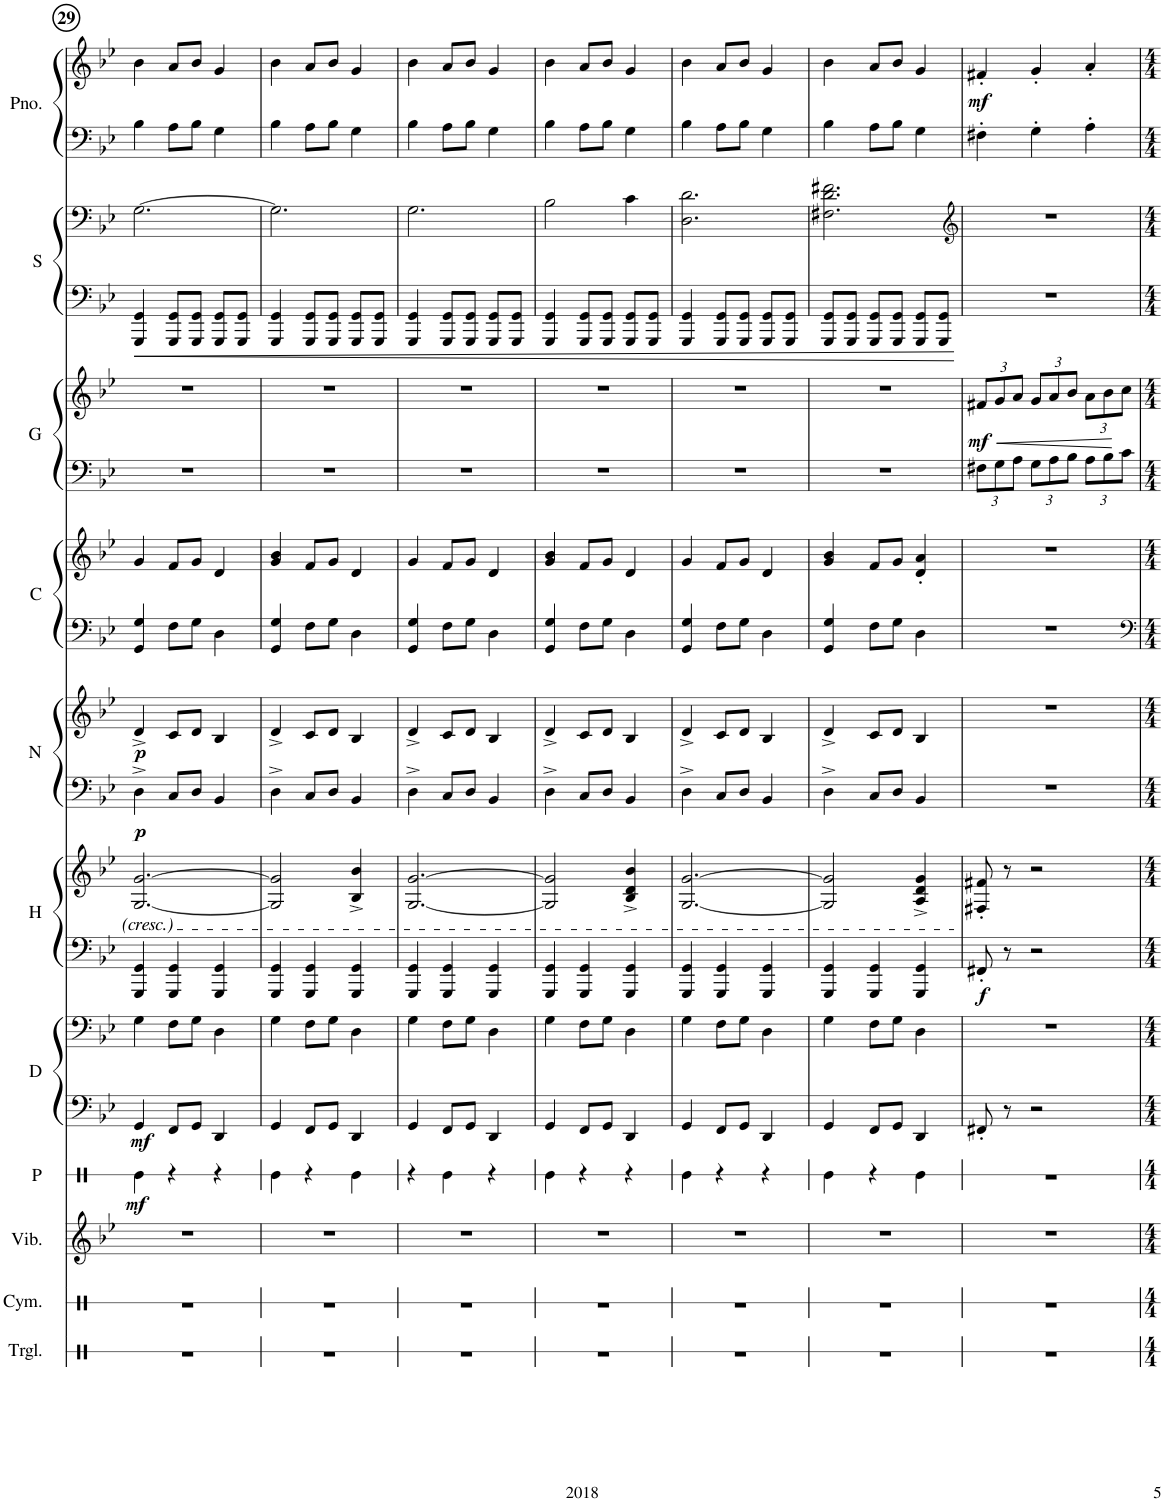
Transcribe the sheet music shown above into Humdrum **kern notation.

**kern	**kern	**kern	**kern	**dynam	**kern	**kern	**dynam	**kern	**kern	**dynam	**kern	**kern	**dynam	**kern	**kern	**kern	**kern	**dynam	**kern	**kern	**kern	**kern	**dynam
*part11	*part10	*part9	*part8	*part8	*part7	*part7	*part7	*part6	*part6	*part6	*part5	*part5	*part5	*part4	*part4	*part3	*part3	*part3	*part2	*part2	*part1	*part1	*part1
*staff18	*staff17	*staff16	*staff15	*staff15	*staff14	*staff13	*staff13/14	*staff12	*staff11	*staff11/12	*staff10	*staff9	*staff9/10	*staff8	*staff7	*staff6	*staff5	*staff5/6	*staff4	*staff3	*staff2	*staff1	*staff1/2
*I"Triangle	*I"Cymbal	*I"Vibraphone	*I"Panda	*	*I"Dana	*	*	*I"Makeup Cake	*	*	*I"Nate	*	*	*I"Wyoming	*	*I"Dumb One	*	*	*I"SANTA!	*	*I"Piano	*	*
*I'Trgl.	*I'Cym.	*I'Vib.	*I'P	*	*I'D	*	*	*	*	*	*I'N	*	*	*	*	*	*	*	*I'S	*	*I'Pno.	*	*
!!LO:PB:g=z
*clefX	*clefX	*clefG2	*clefX	*	*clefF4	*clefF4	*	*clefF4	*clefG2	*	*clefF4	*clefG2	*	*clefF4	*clefG2	*clefF4	*clefG2	*	*clefF4	*clefF4	*clefF4	*clefG2	*
*k[]	*k[]	*k[b-e-]	*k[]	*	*k[b-e-]	*k[b-e-]	*	*k[b-e-]	*k[b-e-]	*	*k[b-e-]	*k[b-e-]	*	*k[b-e-]	*k[b-e-]	*k[b-e-]	*k[b-e-]	*	*k[b-e-]	*k[b-e-]	*k[b-e-]	*k[b-e-]	*
*M3/4	*M3/4	*M3/4	*M3/4	*	*M3/4	*M3/4	*	*M3/4	*M3/4	*	*M3/4	*M3/4	*	*M3/4	*M3/4	*M3/4	*M3/4	*	*M3/4	*M3/4	*M3/4	*M3/4	*
=29	=29	=29	=29	=29	=29	=29	=29	=29	=29	=29	=29	=29	=29	=29	=29	=29	=29	=29	=29	=29	=29	=29	=29
!	!	!	!	!LO:DY:b	!	!	!LO:DY:b=2	!	!	!	!	!	!LO:DY:b=2	!	!	!	!	!	!	!	!	!	!
!	!	!	!	!	!	!	!	!	!	!	!	!	!LO:DY:n=1:b	!	!	!	!	!	!	!	!	!	!
2.r	2.r	2.r	4Re\	mf	4GG/	4G\	mf	4GGG/ 4GG/	[2.G/ [2.g/	.	4D^\	4d^/	p p	4GG/ 4G/	4g/	2.r	2.r	.	4GGG/ 4GG/	[2.G\	4B-\	4b-\	.
.	.	.	4r	.	8FF/L	8F\L	.	4GGG/ 4GG/	.	.	8C/L	8c/L	.	8F\L	8f/L	.	.	.	8GGG/ 8GG/L	.	8A\L	8a/L	.
.	.	.	.	.	8GG/J	8G\J	.	.	.	.	8D/J	8d/J	.	8G\J	8g/J	.	.	.	8GGG/ 8GG/J	.	8B-\J	8b-/J	.
.	.	.	4r	.	4DD/	4D\	.	4GGG/ 4GG/	.	.	4BB-/	4B-/	.	4D\	4d/	.	.	.	8GGG/ 8GG/L	.	4G\	4g/	.
.	.	.	.	.	.	.	.	.	.	.	.	.	.	.	.	.	.	.	8GGG/ 8GG/J	.	.	.	.
=30	=30	=30	=30	=30	=30	=30	=30	=30	=30	=30	=30	=30	=30	=30	=30	=30	=30	=30	=30	=30	=30	=30	=30
2.r	2.r	2.r	4Re\	.	4GG/	4G\	.	4GGG/ 4GG/	2G/] 2g/]	.	4D^\	4d^/	.	4GG/ 4G/	4g/ 4b-/	2.r	2.r	.	4GGG/ 4GG/	2.G\]	4B-\	4b-\	.
.	.	.	4r	.	8FF/L	8F\L	.	4GGG/ 4GG/	.	.	8C/L	8c/L	.	8F\L	8f/L	.	.	.	8GGG/ 8GG/L	.	8A\L	8a/L	.
.	.	.	.	.	8GG/J	8G\J	.	.	.	.	8D/J	8d/J	.	8G\J	8g/J	.	.	.	8GGG/ 8GG/J	.	8B-\J	8b-/J	.
.	.	.	4Re\	.	4DD/	4D\	.	4GGG/ 4GG/	4B-/^ 4b-/^	.	4BB-/	4B-/	.	4D\	4d/	.	.	.	8GGG/ 8GG/L	.	4G\	4g/	.
.	.	.	.	.	.	.	.	.	.	.	.	.	.	.	.	.	.	.	8GGG/ 8GG/J	.	.	.	.
=31	=31	=31	=31	=31	=31	=31	=31	=31	=31	=31	=31	=31	=31	=31	=31	=31	=31	=31	=31	=31	=31	=31	=31
2.r	2.r	2.r	4r	.	4GG/	4G\	.	4GGG/ 4GG/	[2.G/ [2.g/	.	4D^\	4d^/	.	4GG/ 4G/	4g/	2.r	2.r	.	4GGG/ 4GG/	2.G\	4B-\	4b-\	.
.	.	.	4Re\	.	8FF/L	8F\L	.	4GGG/ 4GG/	.	.	8C/L	8c/L	.	8F\L	8f/L	.	.	.	8GGG/ 8GG/L	.	8A\L	8a/L	.
.	.	.	.	.	8GG/J	8G\J	.	.	.	.	8D/J	8d/J	.	8G\J	8g/J	.	.	.	8GGG/ 8GG/J	.	8B-\J	8b-/J	.
.	.	.	4r	.	4DD/	4D\	.	4GGG/ 4GG/	.	.	4BB-/	4B-/	.	4D\	4d/	.	.	.	8GGG/ 8GG/L	.	4G\	4g/	.
.	.	.	.	.	.	.	.	.	.	.	.	.	.	.	.	.	.	.	8GGG/ 8GG/J	.	.	.	.
=32	=32	=32	=32	=32	=32	=32	=32	=32	=32	=32	=32	=32	=32	=32	=32	=32	=32	=32	=32	=32	=32	=32	=32
2.r	2.r	2.r	4Re\	.	4GG/	4G\	.	4GGG/ 4GG/	2G/] 2g/]	.	4D^\	4d^/	.	4GG/ 4G/	4g/ 4b-/	2.r	2.r	.	4GGG/ 4GG/	2B-\	4B-\	4b-\	.
.	.	.	4r	.	8FF/L	8F\L	.	4GGG/ 4GG/	.	.	8C/L	8c/L	.	8F\L	8f/L	.	.	.	8GGG/ 8GG/L	.	8A\L	8a/L	.
.	.	.	.	.	8GG/J	8G\J	.	.	.	.	8D/J	8d/J	.	8G\J	8g/J	.	.	.	8GGG/ 8GG/J	.	8B-\J	8b-/J	.
.	.	.	4r	.	4DD/	4D\	.	4GGG/ 4GG/	4B-/^ 4d/^ 4b-/^	.	4BB-/	4B-/	.	4D\	4d/	.	.	.	8GGG/ 8GG/L	4c\	4G\	4g/	.
.	.	.	.	.	.	.	.	.	.	.	.	.	.	.	.	.	.	.	8GGG/ 8GG/J	.	.	.	.
=33	=33	=33	=33	=33	=33	=33	=33	=33	=33	=33	=33	=33	=33	=33	=33	=33	=33	=33	=33	=33	=33	=33	=33
2.r	2.r	2.r	4Re\	.	4GG/	4G\	.	4GGG/ 4GG/	[2.G/ [2.g/	.	4D^\	4d^/	.	4GG/ 4G/	4g/	2.r	2.r	.	4GGG/ 4GG/	2.D\ 2.d\	4B-\	4b-\	.
.	.	.	4r	.	8FF/L	8F\L	.	4GGG/ 4GG/	.	.	8C/L	8c/L	.	8F\L	8f/L	.	.	.	8GGG/ 8GG/L	.	8A\L	8a/L	.
.	.	.	.	.	8GG/J	8G\J	.	.	.	.	8D/J	8d/J	.	8G\J	8g/J	.	.	.	8GGG/ 8GG/J	.	8B-\J	8b-/J	.
.	.	.	4r	.	4DD/	4D\	.	4GGG/ 4GG/	.	.	4BB-/	4B-/	.	4D\	4d/	.	.	.	8GGG/ 8GG/L	.	4G\	4g/	.
.	.	.	.	.	.	.	.	.	.	.	.	.	.	.	.	.	.	.	8GGG/ 8GG/J	.	.	.	.
=34	=34	=34	=34	=34	=34	=34	=34	=34	=34	=34	=34	=34	=34	=34	=34	=34	=34	=34	=34	=34	=34	=34	=34
2.r	2.r	2.r	4Re\	.	4GG/	4G\	.	4GGG/ 4GG/	2G/] 2g/]	.	4D^\	4d^/	.	4GG/ 4G/	4g/ 4b-/	2.r	2.r	.	8GGG/ 8GG/L	2.F#X\ 2.d\ 2.f#X\	4B-\	4b-\	.
.	.	.	.	.	.	.	.	.	.	.	.	.	.	.	.	.	.	.	8GGG/ 8GG/J	.	.	.	.
.	.	.	4r	.	8FF/L	8F\L	.	4GGG/ 4GG/	.	.	8C/L	8c/L	.	8F\L	8f/L	.	.	.	8GGG/ 8GG/L	.	8A\L	8a/L	.
.	.	.	.	.	8GG/J	8G\J	.	.	.	.	8D/J	8d/J	.	8G\J	8g/J	.	.	.	8GGG/ 8GG/J	.	8B-\J	8b-/J	.
.	.	.	4Re\	.	4DD/	4D\	.	4GGG/ 4GG/	4A/^ 4d/^ 4g/^	.	4BB-/	4B-/	.	4D\	4d/' 4a/'	.	.	.	8GGG/ 8GG/L	.	4G\	4g/	.
.	.	.	.	.	.	.	.	.	.	.	.	.	.	.	.	.	.	.	8GGG/ 8GG/J	.	.	.	.
=35	=35	=35	=35	=35	=35	=35	=35	=35	=35	=35	=35	=35	=35	=35	=35	=35	=35	=35	=35	=35	=35	=35	=35
*	*	*	*	*	*	*	*	*	*	*	*	*	*	*	*	*	*	*	*	*clefG2	*	*	*
*	*	*	*	*	*	*	*	*	*	*	*	*	*	*	*	*Xbrackettup	*Xbrackettup	*	*	*	*	*	*
!	!	!	!	!	!	!	!	!	!	!LO:DY:b=2	!	!	!	!	!	!	!	!LO:DY:b	!	!	!	!	!LO:DY:b
2.r	2.r	2.r	2.r	.	8FF#X'/	2.r	.	8FF#X'/	8F#X/' 8f#X/'	f	2.r	2.r	.	2.r	2.r	12F#X\L	12f#X/L	mf	2.r	2.r	4F#X'\	4f#X'/	mf
.	.	.	.	.	.	.	.	.	.	.	.	.	.	.	.	12G\	12g/	.	.	.	.	.	.
.	.	.	.	.	8r	.	.	8r	8r	.	.	.	.	.	.	.	.	.	.	.	.	.	.
.	.	.	.	.	.	.	.	.	.	.	.	.	.	.	.	12A\J	12a/J	.	.	.	.	.	.
.	.	.	.	.	2r	.	.	2r	2r	.	.	.	.	.	.	12G\L	12g/L	.	.	.	4G'\	4g'/	.
.	.	.	.	.	.	.	.	.	.	.	.	.	.	.	.	12A\	12a/	.	.	.	.	.	.
.	.	.	.	.	.	.	.	.	.	.	.	.	.	.	.	12B-\J	12b-/J	.	.	.	.	.	.
.	.	.	.	.	.	.	.	.	.	.	.	.	.	.	.	12A\L	12a\L	.	.	.	4A'\	4a'/	.
.	.	.	.	.	.	.	.	.	.	.	.	.	.	.	.	12B-\	12b-\	.	.	.	.	.	.
.	.	.	.	.	.	.	.	.	.	.	.	.	.	.	.	12c\J	12cc\J	.	.	.	.	.	.
=	=	=	=	=	=	=	=	=	=	=	=	=	=	=	=	=	=	=	=	=	=	=	=
*-	*-	*-	*-	*-	*-	*-	*-	*-	*-	*-	*-	*-	*-	*-	*-	*-	*-	*-	*-	*-	*-	*-	*-
